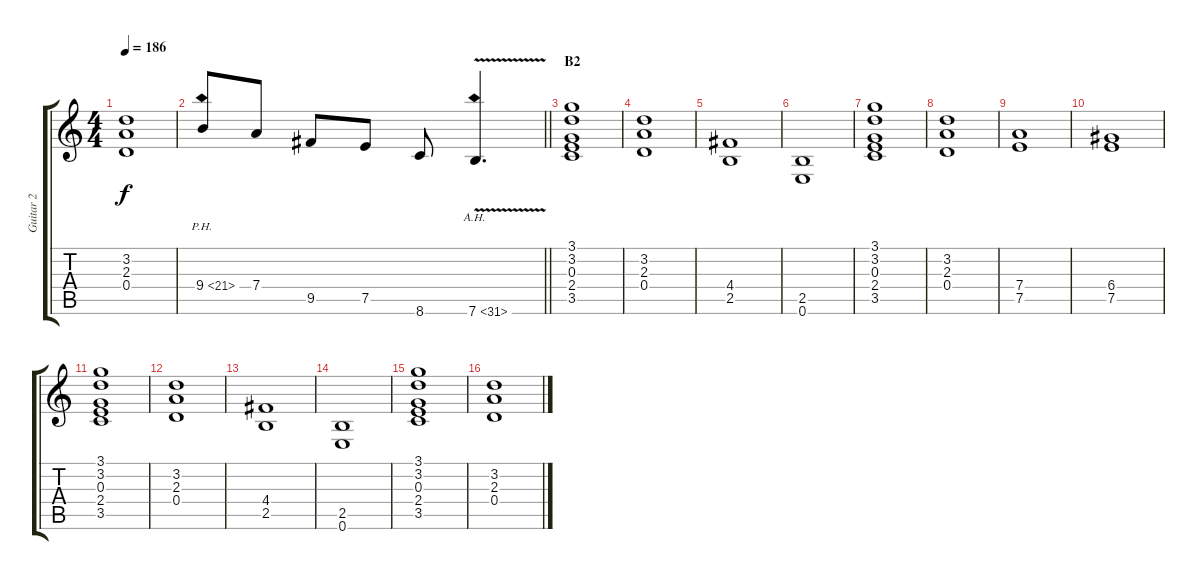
\track ("Guitar 2" "Guitar 2") {instrument electricguitarclean}
\staff {score tabs}
\tuning (E4 B3 G3 D3 A2 E2) {hide}
\ts (4 4)
\tempo 186
\clef g2
\ks c
(3.2{t} 2.3{t} 0.4{t}).1{dy f} |
\barLineRight lightlight
9.4{ph 12}.8 7.4.8 9.5.8 7.5.8 8.6.8 7.6{ah 24 v}.4{d} |
\section ("" "B2")
(3.1 3.2 0.3 2.4 3.5).1 |
(3.2 2.3 0.4).1 |
(4.4 2.5).1 |
(2.5 0.6).1 |
(3.1 3.2 0.3 2.4 3.5).1 |
(3.2 2.3 0.4).1 |
(7.4 7.5).1 |
(6.4 7.5).1 |
(3.1 3.2 0.3 2.4 3.5).1 |
(3.2 2.3 0.4).1 |
(4.4 2.5).1 |
(2.5 0.6).1 |
(3.1 3.2 0.3 2.4 3.5).1 |
(3.2 2.3 0.4).1
